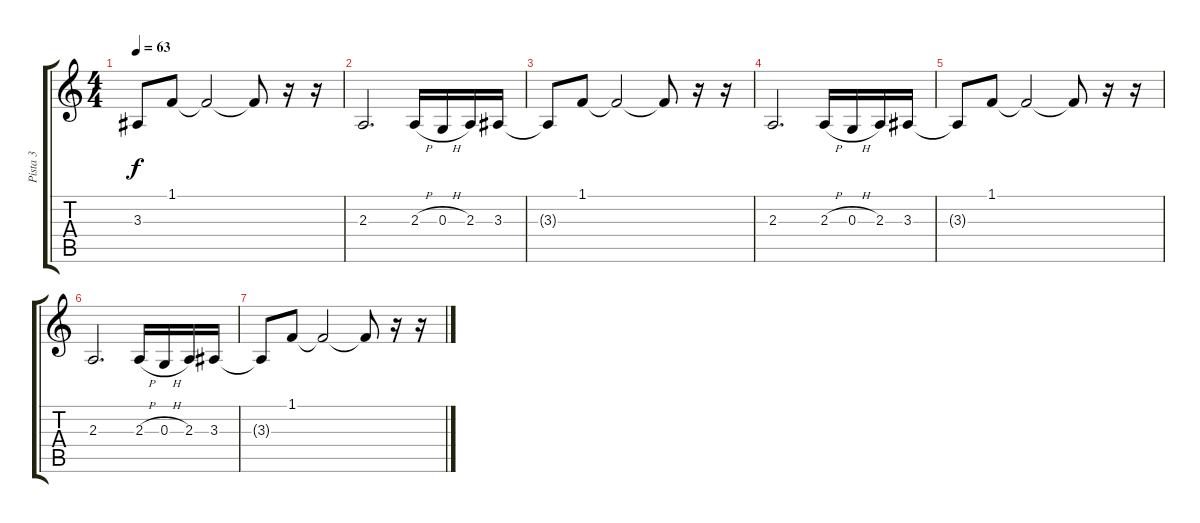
\track ("Pista 3" "Pista 3") {instrument trombone}
\staff {score tabs}
\tuning (E4 B3 G3 D3 A2 E2) {hide}
\ts (4 4)
\tempo 63
\clef g2
\ks c
3.3{t}.8{dy f} 1.1.8{volume 3} 1.1{t}.2 1.1{t}.8 r.16 r.16{volume 13} |
2.3.2{d volume 5} 2.3{h}.16{volume 13} 0.3{h}.16 2.3.16 3.3.16 |
3.3{t}.8 1.1.8{volume 3} 1.1{t}.2 1.1{t}.8 r.16 r.16{volume 13} |
2.3.2{d} 2.3{h}.16 0.3{h}.16 2.3.16 3.3.16 |
3.3{t}.8 1.1.8 1.1{t}.2 1.1{t}.8 r.16 r.16 |
2.3.2{d} 2.3{h}.16 0.3{h}.16 2.3.16 3.3.16 |
3.3{t}.8 1.1.8 1.1{t}.2 1.1{t}.8 r.16 r.16
